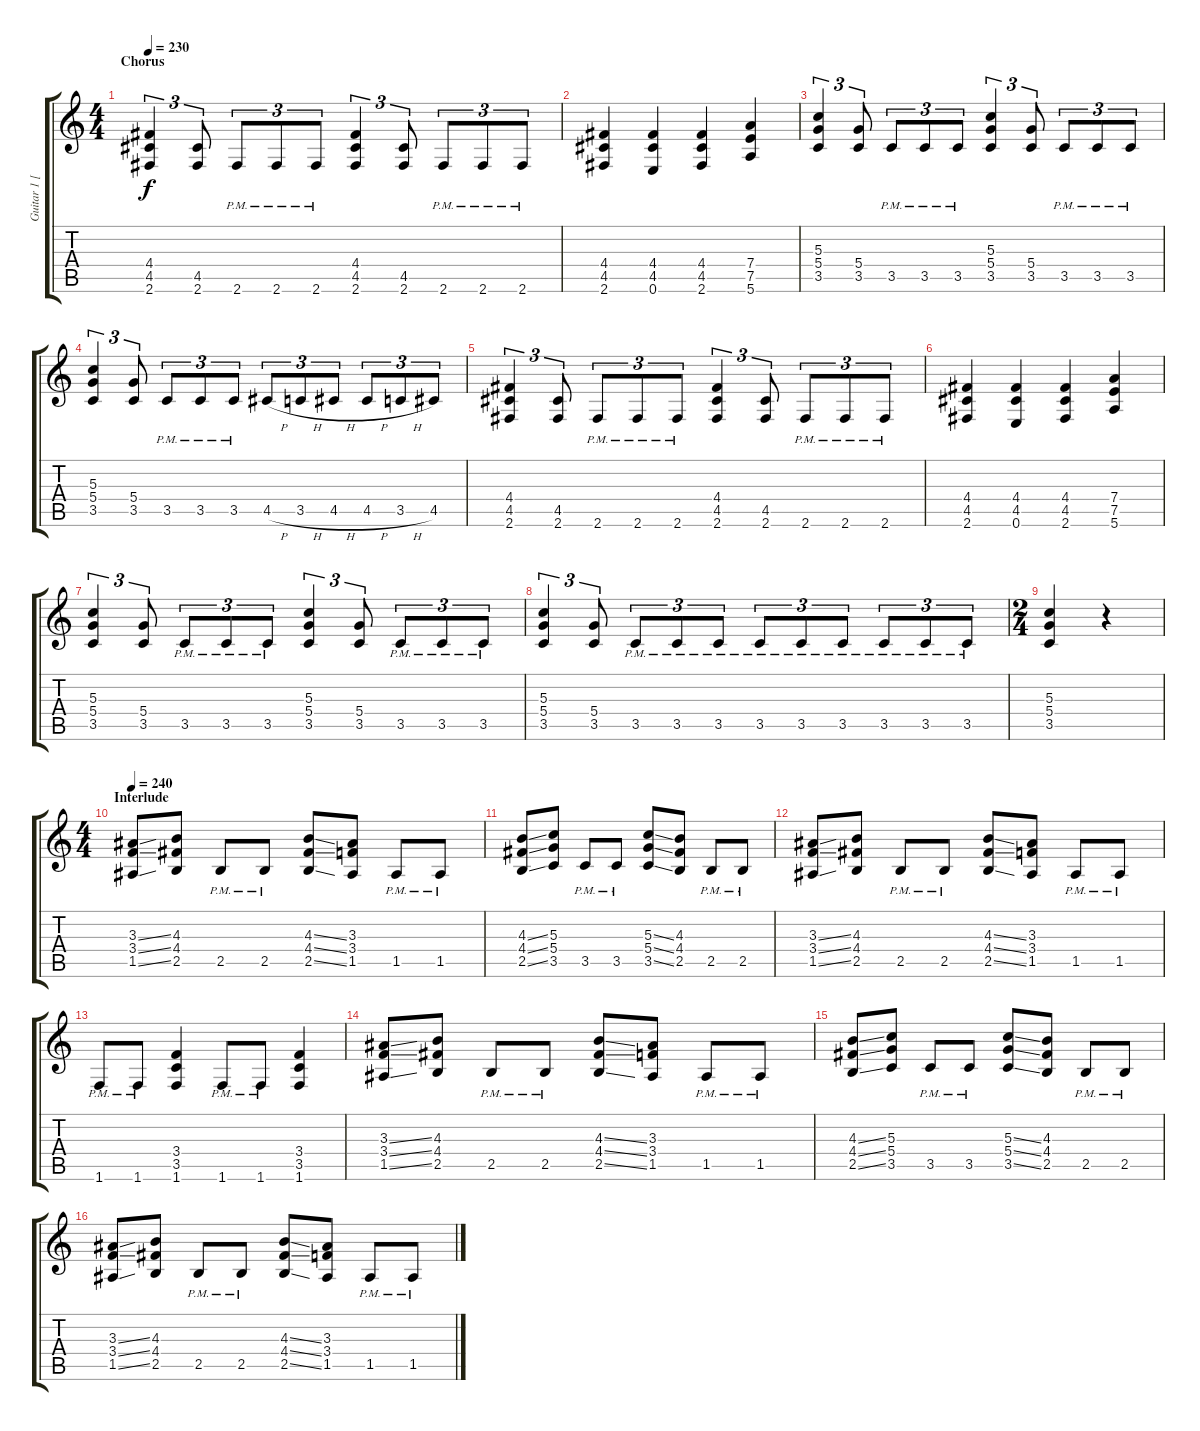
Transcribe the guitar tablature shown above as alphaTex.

\track ("Guitar 1 [Josh Christian]" "Guitar 1 [") {instrument overdrivenguitar}
\staff {score tabs}
\tuning (E4 B3 G3 D3 A2 E2) {hide}
\ts (4 4)
\section ("" "Chorus")
\tempo 230
\clef g2
\ks c
(4.4 4.5 2.6).4{tu (3 2) dy f} (4.5 2.6).8{tu (3 2)} 2.6{pm}.8{tu (3 2)} 2.6{pm}.8{tu (3 2)} 2.6{pm}.8{tu (3 2)} (4.4 4.5 2.6).4{tu (3 2)} (4.5 2.6).8{tu (3 2)} 2.6{pm}.8{tu (3 2)} 2.6{pm}.8{tu (3 2)} 2.6{pm}.8{tu (3 2)} |
(4.4 4.5 2.6).4 (4.4 4.5 0.6).4 (4.4 4.5 2.6).4 (7.4 7.5 5.6).4 |
(5.3 5.4 3.5).4{tu (3 2)} (5.4 3.5).8{tu (3 2)} 3.5{pm}.8{tu (3 2)} 3.5{pm}.8{tu (3 2)} 3.5{pm}.8{tu (3 2)} (5.3 5.4 3.5).4{tu (3 2)} (5.4 3.5).8{tu (3 2)} 3.5{pm}.8{tu (3 2)} 3.5{pm}.8{tu (3 2)} 3.5{pm}.8{tu (3 2)} |
(5.3 5.4 3.5).4{tu (3 2)} (5.4 3.5).8{tu (3 2)} 3.5{pm}.8{tu (3 2)} 3.5{pm}.8{tu (3 2)} 3.5{pm}.8{tu (3 2)} 4.5{h}.8{tu (3 2)} 3.5{h}.8{tu (3 2)} 4.5{h}.8{tu (3 2)} 4.5{h}.8{tu (3 2)} 3.5{h}.8{tu (3 2)} 4.5.8{tu (3 2)} |
(4.4 4.5 2.6).4{tu (3 2)} (4.5 2.6).8{tu (3 2)} 2.6{pm}.8{tu (3 2)} 2.6{pm}.8{tu (3 2)} 2.6{pm}.8{tu (3 2)} (4.4 4.5 2.6).4{tu (3 2)} (4.5 2.6).8{tu (3 2)} 2.6{pm}.8{tu (3 2)} 2.6{pm}.8{tu (3 2)} 2.6{pm}.8{tu (3 2)} |
(4.4 4.5 2.6).4 (4.4 4.5 0.6).4 (4.4 4.5 2.6).4 (7.4 7.5 5.6).4 |
(5.3 5.4 3.5).4{tu (3 2)} (5.4 3.5).8{tu (3 2)} 3.5{pm}.8{tu (3 2)} 3.5{pm}.8{tu (3 2)} 3.5{pm}.8{tu (3 2)} (5.3 5.4 3.5).4{tu (3 2)} (5.4 3.5).8{tu (3 2)} 3.5{pm}.8{tu (3 2)} 3.5{pm}.8{tu (3 2)} 3.5{pm}.8{tu (3 2)} |
(5.3 5.4 3.5).4{tu (3 2)} (5.4 3.5).8{tu (3 2)} 3.5{pm}.8{tu (3 2)} 3.5{pm}.8{tu (3 2)} 3.5{pm}.8{tu (3 2)} 3.5{pm}.8{tu (3 2)} 3.5{pm}.8{tu (3 2)} 3.5{pm}.8{tu (3 2)} 3.5{pm}.8{tu (3 2)} 3.5{pm}.8{tu (3 2)} 3.5{pm}.8{tu (3 2)} |
\ts (2 4)
(5.3 5.4 3.5).4 r.4 |
\ts (4 4)
\section ("" "Interlude")
\tempo 240
(3.3{ss} 3.4{ss} 1.5{ss}).8 (4.3 4.4 2.5).8 2.5{pm}.8 2.5{pm}.8 (4.3{ss} 4.4{ss} 2.5{ss}).8 (3.3 3.4 1.5).8 1.5{pm}.8 1.5{pm}.8 |
(4.3{ss} 4.4{ss} 2.5{ss}).8 (5.3 5.4 3.5).8 3.5{pm}.8 3.5{pm}.8 (5.3{ss} 5.4{ss} 3.5{ss}).8 (4.3 4.4 2.5).8 2.5{pm}.8 2.5{pm}.8 |
(3.3{ss} 3.4{ss} 1.5{ss}).8 (4.3 4.4 2.5).8 2.5{pm}.8 2.5{pm}.8 (4.3{ss} 4.4{ss} 2.5{ss}).8 (3.3 3.4 1.5).8 1.5{pm}.8 1.5{pm}.8 |
1.6{pm}.8 1.6{pm}.8 (3.4 3.5 1.6).4 1.6{pm}.8 1.6{pm}.8 (3.4 3.5 1.6).4 |
(3.3{ss} 3.4{ss} 1.5{ss}).8 (4.3 4.4 2.5).8 2.5{pm}.8 2.5{pm}.8 (4.3{ss} 4.4{ss} 2.5{ss}).8 (3.3 3.4 1.5).8 1.5{pm}.8 1.5{pm}.8 |
(4.3{ss} 4.4{ss} 2.5{ss}).8 (5.3 5.4 3.5).8 3.5{pm}.8 3.5{pm}.8 (5.3{ss} 5.4{ss} 3.5{ss}).8 (4.3 4.4 2.5).8 2.5{pm}.8 2.5{pm}.8 |
(3.3{ss} 3.4{ss} 1.5{ss}).8 (4.3 4.4 2.5).8 2.5{pm}.8 2.5{pm}.8 (4.3{ss} 4.4{ss} 2.5{ss}).8 (3.3 3.4 1.5).8 1.5{pm}.8 1.5{pm}.8
